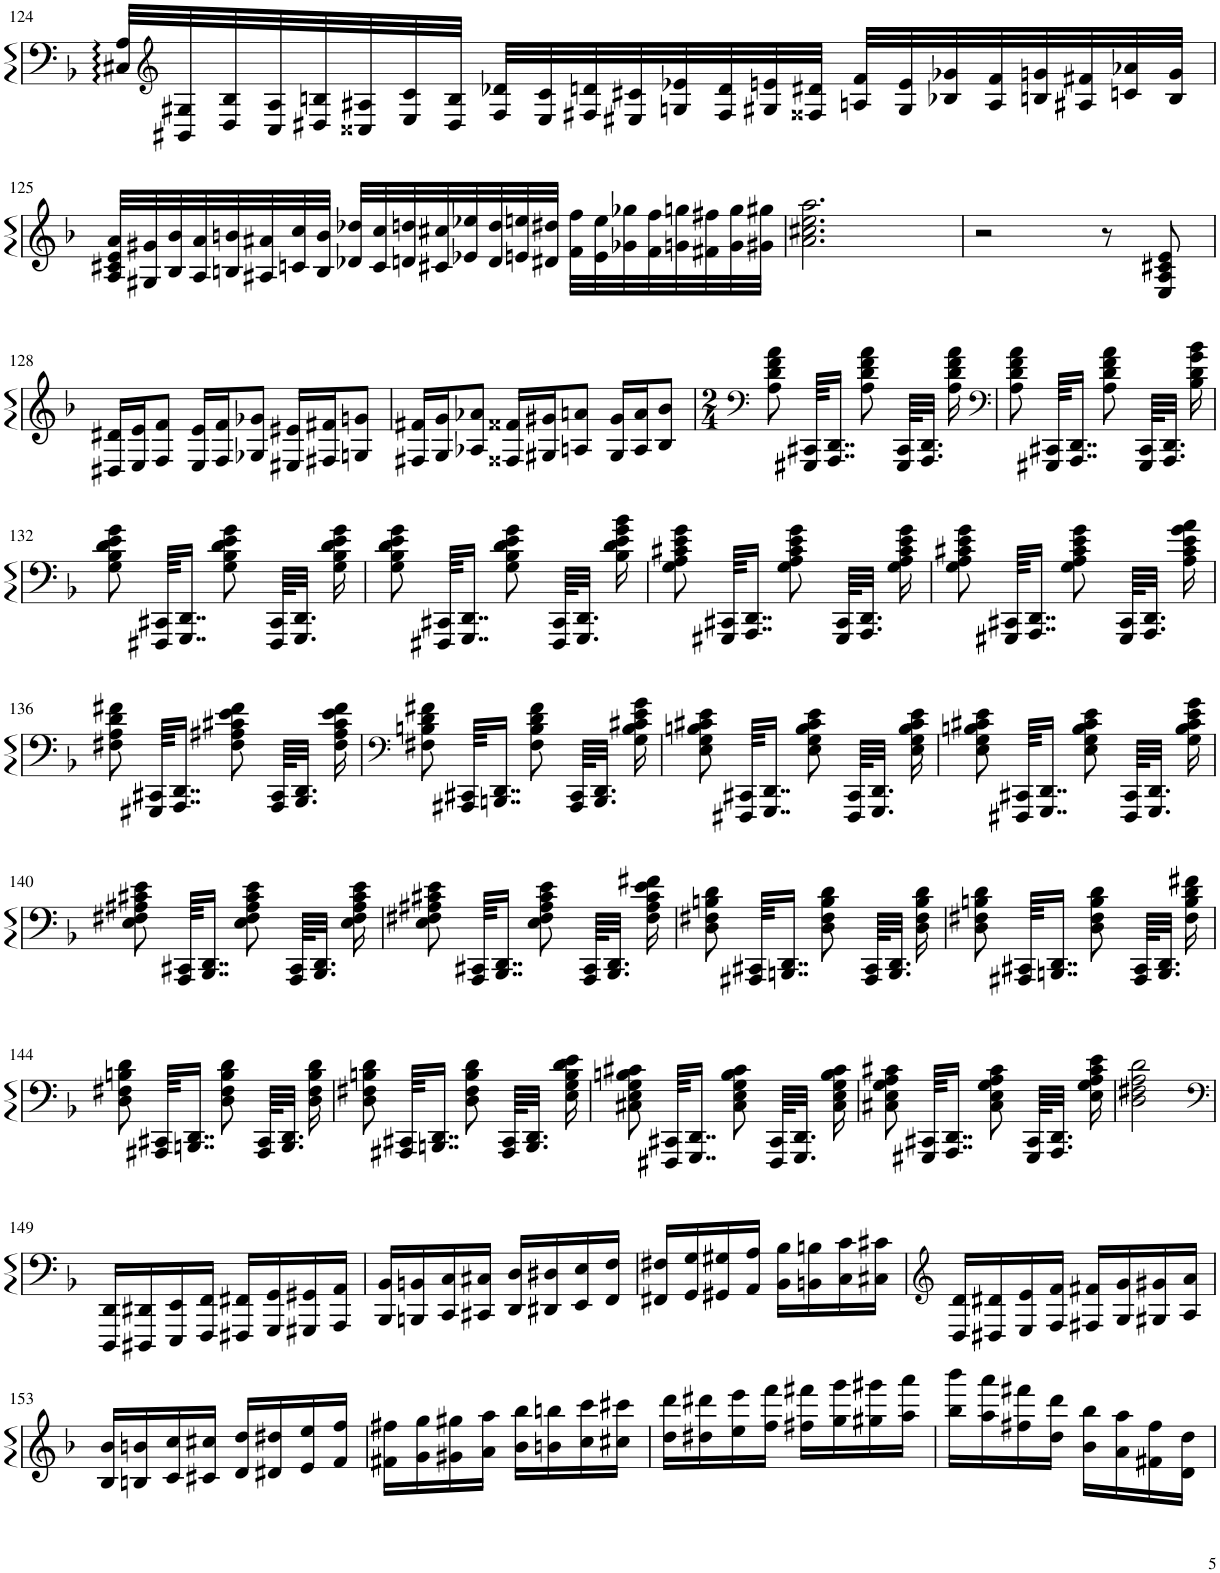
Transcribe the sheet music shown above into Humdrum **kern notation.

**kern
*part1
*staff1
*I"Grand Piano
*I'Pno.
!!LO:PB:g=z
*clefF4
*k[b-]
*M3/4
=124
32C#X/ 32A/LLL
*clefG2
32BB#X/ 32G#X/
32D/ 32B-/
32C#/ 32A/
32D#X/ 32Bn/
32C##X/ 32A#X/
32E/ 32c/
32D#/ 32B/JJJ
32F/ 32d-X/LLL
32E/ 32c/
32F#X/ 32dn/
32E#X/ 32c#X/
32Gn/ 32e-X/
32F#/ 32d/
32G#X/ 32en/
32F##X/ 32d#X/JJJ
32An/ 32f/LLL
32G#/ 32e/
32B-X/ 32g-X/
32A/ 32f/
32Bn/ 32gn/
32A#X/ 32f#X/
32cn/ 32a-X/
32B/ 32g/JJJ
!!LO:LB:g=z
=125
32A/ 32c#X/ 32e/ 32a/LLL
32G#X/ 32g#X/
32B-/ 32b-/
32A/ 32a/
32Bn/ 32bn/
32A#X/ 32a#X/
32cn/ 32cc/
32B/ 32b/JJJ
32d-X/ 32dd-X/LLL
32c/ 32cc/
32dn/ 32ddn/
32c#X/ 32cc#X/
32e-X/ 32ee-X/
32d/ 32dd/
32en/ 32een/
32d#X/ 32dd#X/JJJ
32f\ 32ff\LLL
32e\ 32ee\
32g-X\ 32gg-X\
32f\ 32ff\
32gn\ 32ggn\
32f#X\ 32ff#X\
32g\ 32gg\
32g#X\ 32gg#X\JJJ
=126
2.a\ 2.cc#X\ 2.ee\ 2.aa\
=127
2r
8r
8E/ 8A/ 8c#X/ 8e/
!!LO:LB:g=z
=128
16D#X/ 16d#X/LL
16E/ 16e/J
8F/ 8f/J
16E/ 16e/LL
16F/ 16f/J
8G-X/ 8g-X/J
16E#X/ 16e#X/LL
16F#X/ 16f#X/J
8Gn/ 8gn/J
=129
16F#X/ 16f#X/LL
16G/ 16g/J
8A-X/ 8a-X/J
16F##X/ 16f##X/LL
16G#X/ 16g#X/J
8An/ 8an/J
16G#/ 16g#/LL
16A/ 16a/J
8B-/ 8b-/J
=130
*clefF4
*M2/4
8A\ 8d\ 8f\ 8a\
64GGG#X/ 64CC#X/KKLL
16..AAA/ 16..DD/JJ
8A\ 8d\ 8f\ 8a\
64GGG#/ 64CC#/KLLL
32.AAA/ 32.DD/JJJ
16A\ 16d\ 16f\ 16a\
=131
*clefF4
8A\ 8d\ 8f\ 8a\
64GGG#X/ 64CC#X/KKLL
16..AAA/ 16..DD/JJ
8A\ 8d\ 8f\ 8a\
64GGG#/ 64CC#/KLLL
32.AAA/ 32.DD/JJJ
16B-\ 16d\ 16g\ 16b-\
!!LO:LB:g=z
=132
8G\ 8B-\ 8d\ 8e\ 8g\
64FFF#X/ 64CC#X/KKLL
16..GGG/ 16..DD/JJ
8G\ 8B-\ 8d\ 8e\ 8g\
64FFF#/ 64CC#/KLLL
32.GGG/ 32.DD/JJJ
16G\ 16B-\ 16d\ 16e\ 16g\
=133
8G\ 8B-\ 8d\ 8e\ 8g\
64FFF#X/ 64CC#X/KKLL
16..GGG/ 16..DD/JJ
8G\ 8B-\ 8d\ 8e\ 8g\
64FFF#/ 64CC#/KLLL
32.GGG/ 32.DD/JJJ
16B-\ 16d\ 16e\ 16g\ 16b-\
=134
8G\ 8A\ 8c#X\ 8e\ 8g\
64GGG#X/ 64CC#X/KKLL
16..AAA/ 16..DD/JJ
8G\ 8A\ 8c#\ 8e\ 8g\
64GGG#/ 64CC#/KLLL
32.AAA/ 32.DD/JJJ
16G\ 16A\ 16c#\ 16e\ 16g\
=135
8G\ 8A\ 8c#X\ 8e\ 8g\
64GGG#X/ 64CC#X/KKLL
16..AAA/ 16..DD/JJ
8G\ 8A\ 8c#\ 8e\ 8g\
64GGG#/ 64CC#/KLLL
32.AAA/ 32.DD/JJJ
16A\ 16c#\ 16e\ 16g\ 16a\
!!LO:LB:g=z
=136
8F#X\ 8A\ 8d\ 8f#X\
64GGG#X/ 64CC#X/KKLL
16..AAA/ 16..DD/JJ
8F#\ 8A#X\ 8c#X\ 8e\ 8f#\
64AAA/ 64CC#/KLLL
32.BBB-/ 32.DD/JJJ
16F#\ 16A#\ 16c#\ 16e\ 16f#\
=137
*clefF4
8F#X\ 8Bn\ 8d\ 8f#X\
64AAA#X/ 64CC#X/KKLL
16..BBBn/ 16..DD/JJ
8F#\ 8B\ 8d\ 8f#\
64AAA#/ 64CC#/KLLL
32.BBB/ 32.DD/JJJ
16G\ 16B\ 16c#X\ 16e\ 16g\
=138
8E\ 8G\ 8Bn\ 8c#X\ 8e\
64FFF#X/ 64CC#X/KKLL
16..GGG/ 16..DD/JJ
8E\ 8G\ 8B\ 8c#\ 8e\
64FFF#/ 64CC#/KLLL
32.GGG/ 32.DD/JJJ
16E\ 16G\ 16B\ 16c#\ 16e\
=139
8E\ 8G\ 8Bn\ 8c#X\ 8e\
64FFF#X/ 64CC#X/KKLL
16..GGG/ 16..DD/JJ
8E\ 8G\ 8B\ 8c#\ 8e\
64FFF#/ 64CC#/KLLL
32.GGG/ 32.DD/JJJ
16G\ 16B\ 16c#\ 16e\ 16g\
!!LO:LB:g=z
=140
8E\ 8F#X\ 8A#X\ 8c#X\ 8e\
64AAA/ 64CC#X/KKLL
16..BBB-/ 16..DD/JJ
8E\ 8F#\ 8A#\ 8c#\ 8e\
64AAA/ 64CC#/KLLL
32.BBB-/ 32.DD/JJJ
16E\ 16F#\ 16A#\ 16c#\ 16e\
=141
8E\ 8F#X\ 8A#X\ 8c#X\ 8e\
64AAA/ 64CC#X/KKLL
16..BBB-/ 16..DD/JJ
8E\ 8F#\ 8A#\ 8c#\ 8e\
64AAA/ 64CC#/KLLL
32.BBB-/ 32.DD/JJJ
16F#\ 16A#\ 16c#\ 16e\ 16f#X\
=142
8D\ 8F#X\ 8Bn\ 8d\
64AAA#X/ 64CC#X/KKLL
16..BBBn/ 16..DD/JJ
8D\ 8F#\ 8B\ 8d\
64AAA#/ 64CC#/KLLL
32.BBB/ 32.DD/JJJ
16D\ 16F#\ 16B\ 16d\
=143
8D\ 8F#X\ 8Bn\ 8d\
64AAA#X/ 64CC#X/KKLL
16..BBBn/ 16..DD/JJ
8D\ 8F#\ 8B\ 8d\
64AAA#/ 64CC#/KLLL
32.BBB/ 32.DD/JJJ
16F#\ 16B\ 16d\ 16f#X\
!!LO:LB:g=z
=144
8D\ 8F#X\ 8Bn\ 8d\
64AAA#X/ 64CC#X/KKLL
16..BBBn/ 16..DD/JJ
8D\ 8F#\ 8B\ 8d\
64AAA#/ 64CC#/KLLL
32.BBB/ 32.DD/JJJ
16D\ 16F#\ 16B\ 16d\
=145
8D\ 8F#X\ 8Bn\ 8d\
64AAA#X/ 64CC#X/KKLL
16..BBBn/ 16..DD/JJ
8D\ 8F#\ 8B\ 8d\
64AAA#/ 64CC#/KLLL
32.BBB/ 32.DD/JJJ
16E\ 16G\ 16B\ 16d\ 16e\
=146
8C#X\ 8E\ 8G\ 8Bn\ 8c#X\
64FFF#X/ 64CC#X/KKLL
16..GGG/ 16..DD/JJ
8C#\ 8E\ 8G\ 8B\ 8c#\
64FFF#/ 64CC#/KLLL
32.GGG/ 32.DD/JJJ
16C#\ 16E\ 16G\ 16B\ 16c#\
=147
8C#X\ 8E\ 8G\ 8A\ 8c#X\
64GGG#X/ 64CC#X/KKLL
16..AAA/ 16..DD/JJ
8C#\ 8E\ 8G\ 8A\ 8c#\
64GGG#/ 64CC#/KLLL
32.AAA/ 32.DD/JJJ
16E\ 16G\ 16A\ 16c#\ 16e\
=148
2D\ 2F#X\ 2A\ 2d\
!!LO:LB:g=z
=149
*clefF4
16DDD/ 16DD/LL
16DDD#X/ 16DD#X/
16EEE/ 16EE/
16FFF/ 16FF/JJ
16FFF#X/ 16FF#X/LL
16GGG/ 16GG/
16GGG#X/ 16GG#X/
16AAA/ 16AA/JJ
=150
16BBB-/ 16BB-/LL
16BBBn/ 16BBn/
16CC/ 16C/
16CC#X/ 16C#X/JJ
16DD/ 16D/LL
16DD#X/ 16D#X/
16EE/ 16E/
16FF/ 16F/JJ
=151
16FF#X/ 16F#X/LL
16GG/ 16G/
16GG#X/ 16G#X/
16AA/ 16A/JJ
16BB-\ 16B-\LL
16BBn\ 16Bn\
16C\ 16c\
16C#X\ 16c#X\JJ
=152
*clefG2
16D/ 16d/LL
16D#X/ 16d#X/
16E/ 16e/
16F/ 16f/JJ
16F#X/ 16f#X/LL
16G/ 16g/
16G#X/ 16g#X/
16A/ 16a/JJ
!!LO:LB:g=z
=153
16B-/ 16b-/LL
16Bn/ 16bn/
16c/ 16cc/
16c#X/ 16cc#X/JJ
16d/ 16dd/LL
16d#X/ 16dd#X/
16e/ 16ee/
16f/ 16ff/JJ
=154
16f#X\ 16ff#X\LL
16g\ 16gg\
16g#X\ 16gg#X\
16a\ 16aa\JJ
16b-\ 16bb-\LL
16bn\ 16bbn\
16cc\ 16ccc\
16cc#X\ 16ccc#X\JJ
=155
16dd\ 16ddd\LL
16dd#X\ 16ddd#X\
16ee\ 16eee\
16ff\ 16fff\JJ
16ff#X\ 16fff#X\LL
16gg\ 16ggg\
16gg#X\ 16ggg#X\
16aa\ 16aaa\JJ
=156
16bb-\ 16bbb-\LL
16aa\ 16aaa\
16ff#X\ 16fff#X\
16dd\ 16ddd\JJ
16b-\ 16bb-\LL
16a\ 16aa\
16f#X\ 16ff#\
16d\ 16dd\JJ
=
*-
